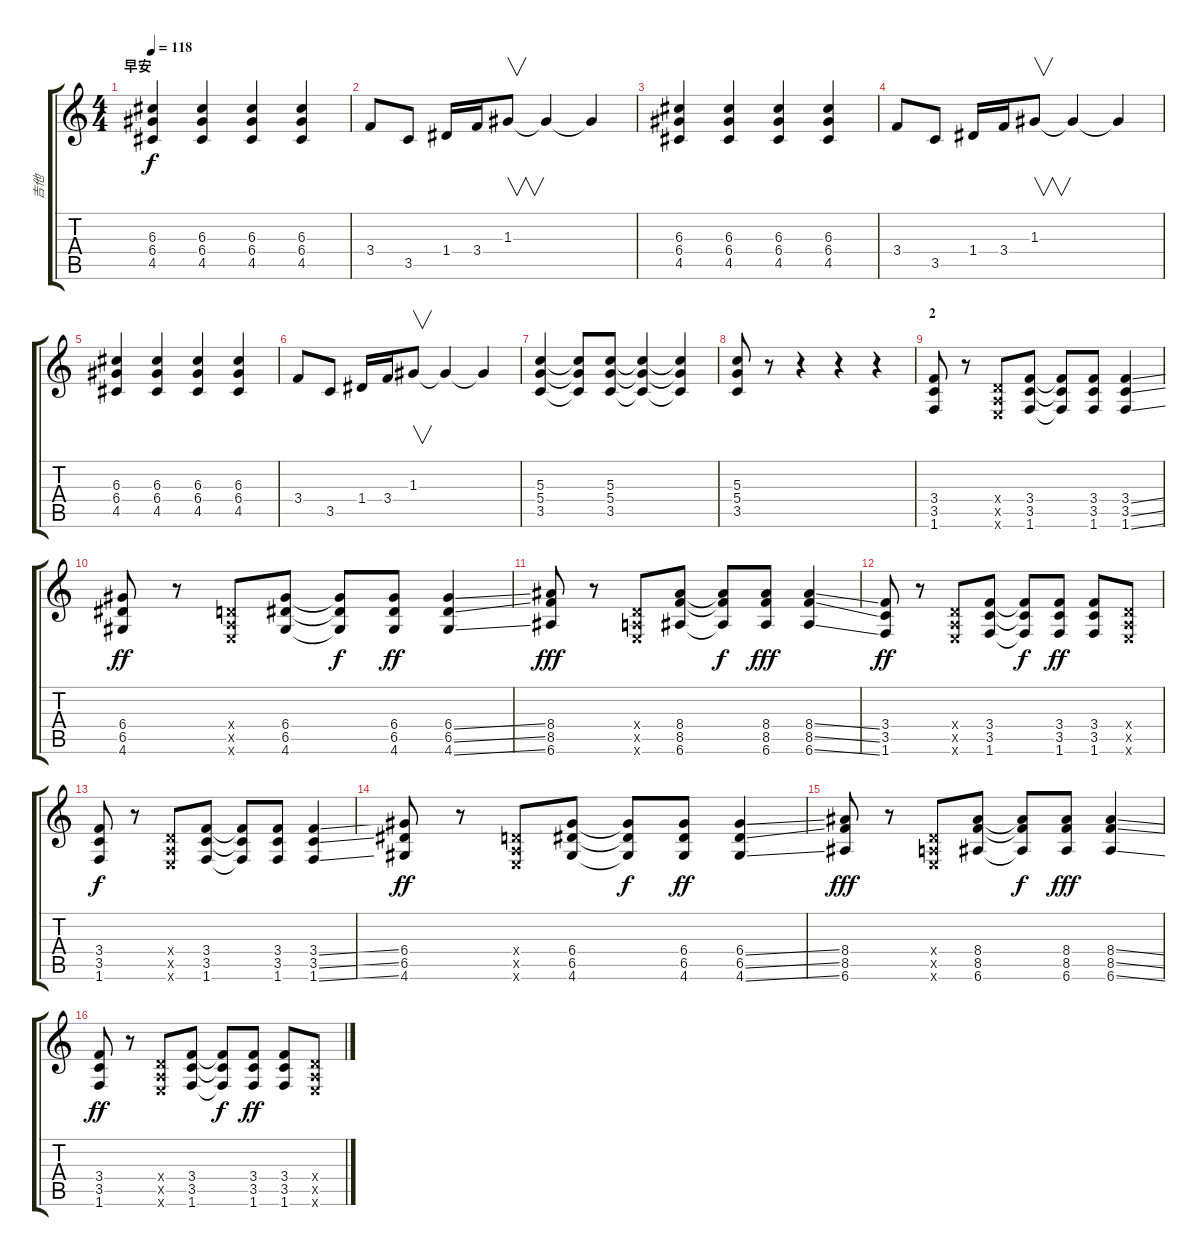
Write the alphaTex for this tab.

\track ("吉他" "吉他") {instrument distortionguitar}
\staff {score tabs}
\tuning (E4 B3 G3 D3 A2 E2) {hide}
\ts (4 4)
\section ("" "早安")
\tempo 118
\clef g2
\ks c
(6.3 6.4 4.5).4{dy f} (6.3 6.4 4.5).4 (6.3 6.4 4.5).4 (6.3 6.4 4.5).4 |
3.4.8 3.5.8 1.4.16 3.4.16 1.3.8{v} 1.3{t}.4 1.3{t}.4 |
(6.3 6.4 4.5).4 (6.3 6.4 4.5).4 (6.3 6.4 4.5).4 (6.3 6.4 4.5).4 |
3.4.8 3.5.8 1.4.16 3.4.16 1.3.8{v} 1.3{t}.4 1.3{t}.4 |
(6.3 6.4 4.5).4 (6.3 6.4 4.5).4 (6.3 6.4 4.5).4 (6.3 6.4 4.5).4 |
3.4.8 3.5.8 1.4.16 3.4.16 1.3.8{v} 1.3{t}.4 1.3{t}.4 |
(5.3 5.4 3.5).4 (5.3{t} 5.4{t} 3.5{t}).8 (5.3 5.4 3.5).8 (5.3{t} 5.4{t} 3.5{t}).4 (5.3{t} 5.4{t} 3.5{t}).4 |
(5.3 5.4 3.5).8 r.8 r.4 r.4 r.4 |
\section ("" "2")
(3.4 3.5 1.6).8 r.8 (0.4{x} 0.5{x} 0.6{x}).8 (3.4 3.5 1.6).8 (3.4{t} 3.5{t} 1.6{t}).8 (3.4 3.5 1.6).8 (3.4{ss} 3.5{ss} 1.6{ss}).4 |
(6.4 6.5 4.6).8{dy ff} r.8 (0.4{x} 0.5{x} 0.6{x}).8 (6.4 6.5 4.6).8 (6.4{t} 6.5{t} 4.6{t}).8{dy f} (6.4 6.5 4.6).8{dy ff} (6.4{ss} 6.5{ss} 4.6{ss}).4 |
(8.4 8.5 6.6).8{dy fff} r.8 (0.4{x} 0.5{x} 0.6{x}).8 (8.4 8.5 6.6).8 (8.4{t} 8.5{t} 6.6{t}).8{dy f} (8.4 8.5 6.6).8{dy fff} (8.4{ss} 8.5{ss} 6.6{ss}).4 |
(3.4 3.5 1.6).8{dy ff} r.8 (0.4{x} 0.5{x} 0.6{x}).8 (3.4 3.5 1.6).8 (3.4{t} 3.5{t} 1.6{t}).8{dy f} (3.4 3.5 1.6).8{dy ff} (3.4 3.5 1.6).8 (0.4{x} 0.5{x} 0.6{x}).8 |
(3.4 3.5 1.6).8{dy f} r.8 (0.4{x} 0.5{x} 0.6{x}).8 (3.4 3.5 1.6).8 (3.4{t} 3.5{t} 1.6{t}).8 (3.4 3.5 1.6).8 (3.4{ss} 3.5{ss} 1.6{ss}).4 |
(6.4 6.5 4.6).8{dy ff} r.8 (0.4{x} 0.5{x} 0.6{x}).8 (6.4 6.5 4.6).8 (6.4{t} 6.5{t} 4.6{t}).8{dy f} (6.4 6.5 4.6).8{dy ff} (6.4{ss} 6.5{ss} 4.6{ss}).4 |
(8.4 8.5 6.6).8{dy fff} r.8 (0.4{x} 0.5{x} 0.6{x}).8 (8.4 8.5 6.6).8 (8.4{t} 8.5{t} 6.6{t}).8{dy f} (8.4 8.5 6.6).8{dy fff} (8.4{ss} 8.5{ss} 6.6{ss}).4 |
(3.4 3.5 1.6).8{dy ff} r.8 (0.4{x} 0.5{x} 0.6{x}).8 (3.4 3.5 1.6).8 (3.4{t} 3.5{t} 1.6{t}).8{dy f} (3.4 3.5 1.6).8{dy ff} (3.4 3.5 1.6).8 (0.4{x} 0.5{x} 0.6{x}).8
